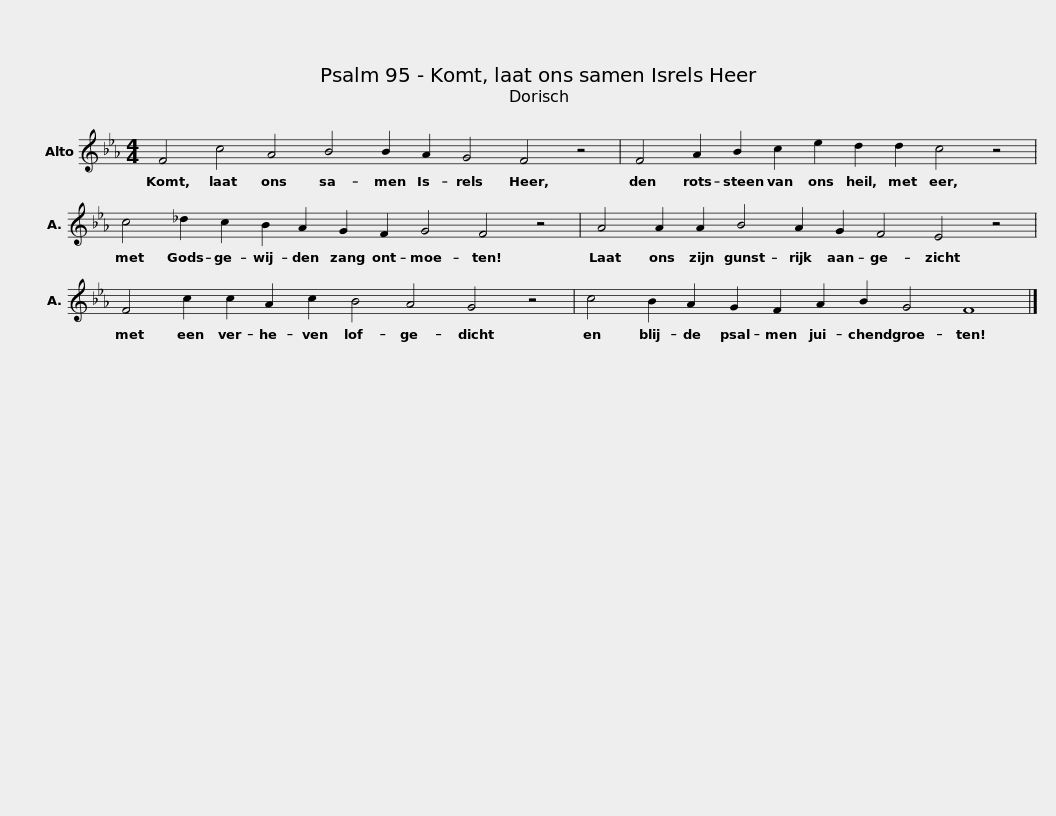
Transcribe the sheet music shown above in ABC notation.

X:1
L:1/8
M:4/4
I:linebreak $
K:Eb
V:1 treble
V:1
 F4 c4 A4 B4 B2 A2 G4 F4 z4 |$ F4 A2 B2 c2 e2 d2 d2 c4 z4 |$ c4 _d2 c2 B2 A2 G2 F2 G4 F4 z4 |$ A4 A2 A2 B4 A2 G2 F4 E4 z4 |$ F4 c2 c2 A2 c2 B4 A4 G4 z4 |$ %5
 c4 B2 A2 G2 F2 A2 B2 G4 F8 |] %6
